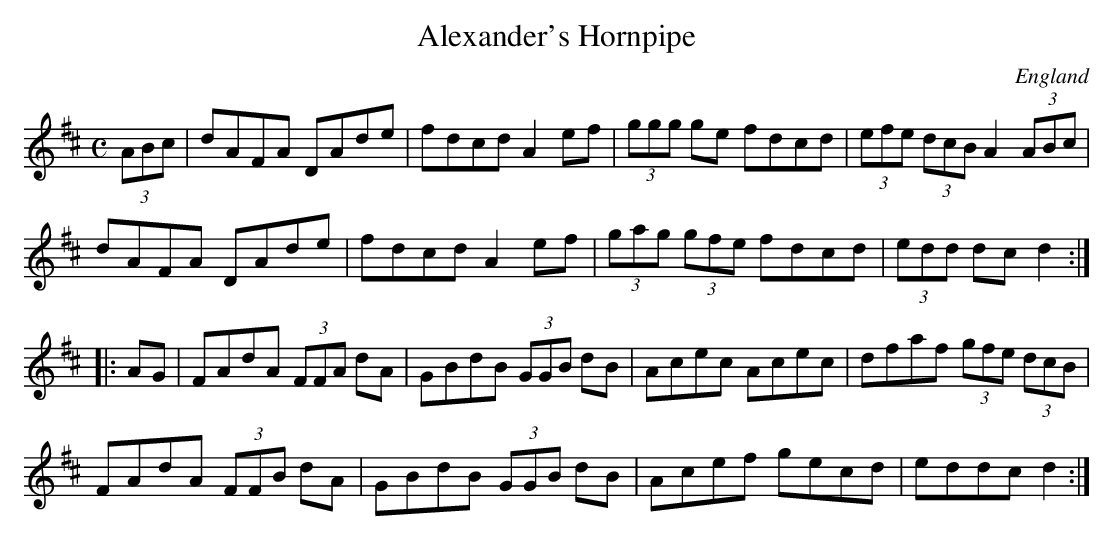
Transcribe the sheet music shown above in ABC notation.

X:1
T:Alexander's Hornpipe
O:England
O:Scotland
O:Ireland
M:C
K:D
(3ABc |\
dAFA DAde|fdcd A2ef|\
(3ggg ge fdcd|(3efe (3dcB A2(3ABc|
dAFA DAde|fdcd A2ef|\
(3gag (3gfe fdcd|(3edd dc d2 :|
|: AG |\
FAdA (3FFA dA|GBdB (3GGB dB|\
Acec Acec|dfaf (3gfe (3dcB|
FAdA (3FFB dA|GBdB (3GGB dB|\
Acef gecd|eddc d2:|
